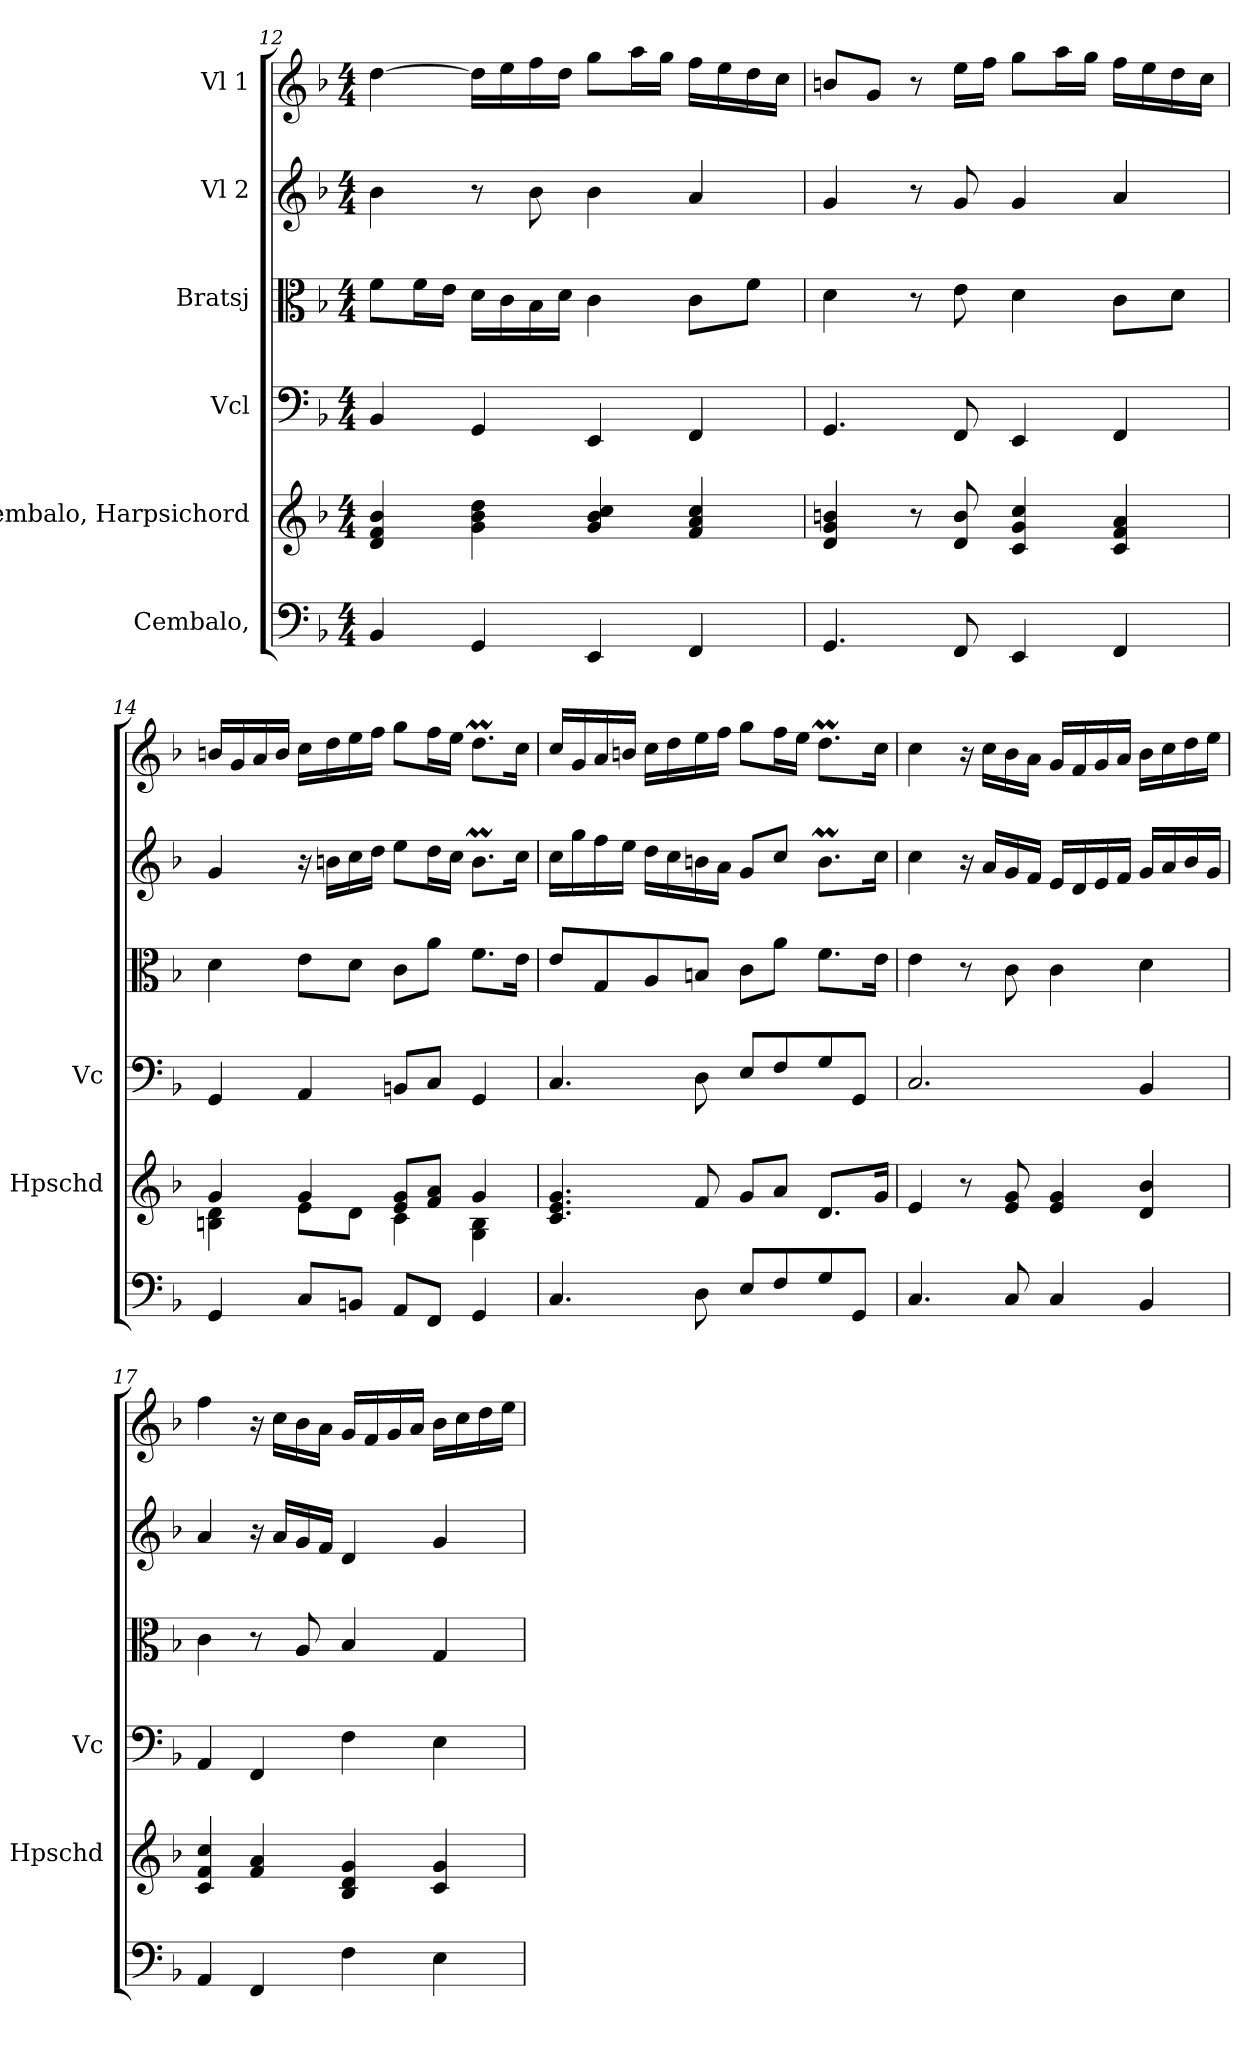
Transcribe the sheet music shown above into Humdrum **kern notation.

**kern	**kern	**kern	**kern	**kern	**kern
*part6	*part5	*part4	*part3	*part2	*part1
*staff6	*staff5	*staff4	*staff3	*staff2	*staff1
*I"Cembalo,	*I"Cembalo, Harpsichord	*I"Vcl	*I"Bratsj	*I"Vl 2	*I"Vl 1
*	*I'Hpschd	*I'Vc	*	*	*
!!LO:PB:g=z
*clefF4	*clefG2	*clefF4	*clefC3	*clefG2	*clefG2
*k[b-]	*k[b-]	*k[b-]	*k[b-]	*k[b-]	*k[b-]
*M4/4	*M4/4	*M4/4	*M4/4	*M4/4	*M4/4
=12	=12	=12	=12	=12	=12
4BB-/	4d/ 4f/ 4b-/	4BB-/	8f\L	4b-\	[4dd\
.	.	.	16f\L	.	.
.	.	.	16e\JJ	.	.
4GG/	4g\ 4b-\ 4dd\	4GG/	16d\LL	8r	16dd\LL]
.	.	.	16c\	.	16ee\
.	.	.	16B-\	8b-\	16ff\
.	.	.	16d\JJ	.	16dd\JJ
4EE/	4g/ 4b-/ 4cc/	4EE/	4c\	4b-\	8gg\L
.	.	.	.	.	16aa\L
.	.	.	.	.	16gg\JJ
4FF/	4f/ 4a/ 4cc/	4FF/	8c\L	4a/	16ff\LL
.	.	.	.	.	16ee\
.	.	.	8f\J	.	16dd\
.	.	.	.	.	16cc\JJ
=13	=13	=13	=13	=13	=13
4.GG/	4d/ 4g/ 4bn/	4.GG/	4d\	4g/	8bn/L
.	.	.	.	.	8g/J
.	8r	.	8r	8r	8r
8FF/	8d/ 8b/	8FF/	8e\	8g/	16ee\LL
.	.	.	.	.	16ff\JJ
4EE/	4c/ 4g/ 4cc/	4EE/	4d\	4g/	8gg\L
.	.	.	.	.	16aa\L
.	.	.	.	.	16gg\JJ
4FF/	4c/ 4f/ 4a/	4FF/	8c\L	4a/	16ff\LL
.	.	.	.	.	16ee\
.	.	.	8d\J	.	16dd\
.	.	.	.	.	16cc\JJ
=14	=14	=14	=14	=14	=14
*	*^	*	*	*	*
4GG/	4g/	4Bn\ 4d\	4GG/	4d\	4g/	16bn/LL
.	.	.	.	.	.	16g/
.	.	.	.	.	.	16a/
.	.	.	.	.	.	16b/JJ
8C/L	4g/	8e\L	4AA/	8e\L	16r	16cc\LL
.	.	.	.	.	16bn\LL	16dd\
8BBn/J	.	8d\J	.	8d\J	16cc\	16ee\
.	.	.	.	.	16dd\JJ	16ff\JJ
8AA/L	8e/ 8g/L	4c\	8BBn/L	8c\L	8ee\L	8gg\L
8FF/J	8f/ 8a/J	.	8C/J	8a\J	16dd\L	16ff\L
.	.	.	.	.	16cc\JJ	16ee\JJ
4GG/	4g/	4G\ 4B\	4GG/	8.f\L	8.bm\L	8.ddM\L
.	.	.	.	16e\Jk	16cc\Jk	16cc\Jk
*	*v	*v	*	*	*	*
!!LO:LB:g=z
=15	=15	=15	=15	=15	=15
4.C/	4.c/ 4.e/ 4.g/	4.C/	8e/L	16cc\LL	16cc/LL
.	.	.	.	16gg\	16g/
.	.	.	8G/	16ff\	16a/
.	.	.	.	16ee\JJ	16bn/JJ
.	.	.	8A/	16dd\LL	16cc\LL
.	.	.	.	16cc\	16dd\
8D\	8f/	8D\	8Bn/J	16bn\	16ee\
.	.	.	.	16a\JJ	16ff\JJ
8E/L	8g/L	8E/L	8c\L	8g/L	8gg\L
8F/	8a/J	8F/	8a\J	8cc/J	16ff\L
.	.	.	.	.	16ee\JJ
8G/	8.d/L	8G/	8.f\L	8.bm\L	8.ddM\L
8GG/J	.	8GG/J	.	.	.
.	16g/Jk	.	16e\Jk	16cc\Jk	16cc\Jk
=16	=16	=16	=16	=16	=16
4.C/	4e/	2.C/	4e\	4cc\	4cc\
.	8r	.	8r	16r	16r
.	.	.	.	16a/LL	16cc\LL
8C/	8e/ 8g/	.	8c\	16g/	16b-\
.	.	.	.	16f/JJ	16a\JJ
4C/	4e/ 4g/	.	4c\	16e/LL	16g/LL
.	.	.	.	16d/	16f/
.	.	.	.	16e/	16g/
.	.	.	.	16f/JJ	16a/JJ
4BB-/	4d/ 4b-/	4BB-/	4d\	16g/LL	16b-\LL
.	.	.	.	16a/	16cc\
.	.	.	.	16b-/	16dd\
.	.	.	.	16g/JJ	16ee\JJ
=17	=17	=17	=17	=17	=17
4AA/	4c/ 4f/ 4cc/	4AA/	4c\	4a/	4ff\
4FF/	4f/ 4a/	4FF/	8r	16r	16r
.	.	.	.	16a/LL	16cc\LL
.	.	.	8A/	16g/	16b-\
.	.	.	.	16f/JJ	16a\JJ
4F\	4B-/ 4d/ 4g/	4F\	4B-/	4d/	16g/LL
.	.	.	.	.	16f/
.	.	.	.	.	16g/
.	.	.	.	.	16a/JJ
4E\	4c/ 4g/	4E\	4G/	4g/	16b-\LL
.	.	.	.	.	16cc\
.	.	.	.	.	16dd\
.	.	.	.	.	16ee\JJ
=	=	=	=	=	=
*-	*-	*-	*-	*-	*-
